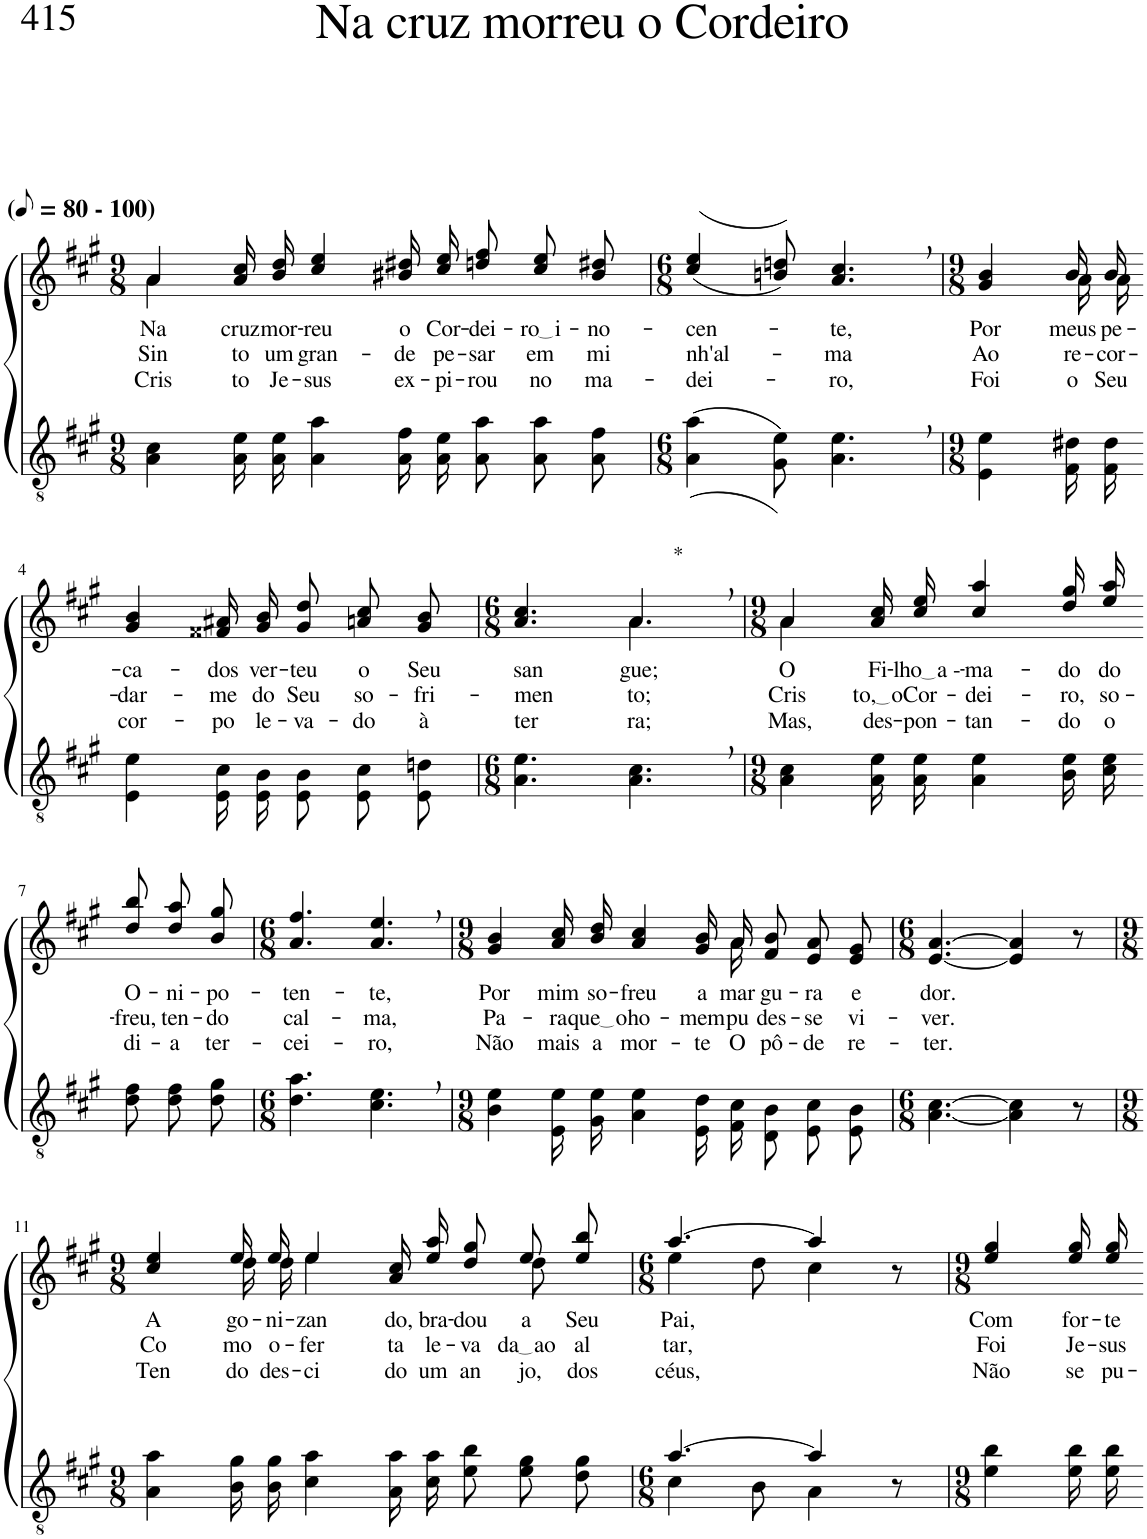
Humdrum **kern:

**kern	**kern	**text	**text	**text
*part2	*part1	*part1	*part1	*part1
*staff2	*staff1	*staff1	*staff1	*staff1
*I"Parte III e IV	*I"Parte I e II	*	*	*
*clefGv2	*clefG2	*	*	*
*Trd5c9	*Trd5c9	*	*	*
*k[f#c#g#]	*k[f#c#g#]	*	*	*
*M9/8	*M9/8	*	*	*
*MM40	*MM40	*	*	*
=1	=1	=1	=1	=1
*	*^	*	*	*
!	!LO:TX:a:B:t=(	!	!	!	!
!	!LO:TX:a:B:t=- 100)	!	!	!	!
!	!	!	!LO:LY:b	!LO:LY:b	!LO:LY:b
4A\ 4c#\	4a/	4a\	Na	Sin-	Cris-
!	!	!	!LO:LY:b	!LO:LY:b	!LO:LY:b
16A\ 16e\LL	16a\ 16cc#\LL	2..ryy	cruz	-to	-to
!	!	!	!LO:LY:b	!LO:LY:b	!LO:LY:b
16A\ 16e\JJ	16b\ 16dd\JJ	.	mor-	um	Je-
!	!	!	!LO:LY:b	!LO:LY:b	!LO:LY:b
4A\ 4a\	4cc#/ 4ee/	.	-reu	gran-	-sus
!	!	!	!LO:LY:b	!LO:LY:b	!LO:LY:b
16A\ 16f#\LL	16b#X\ 16dd#X\LL	.	o	-de	ex-
!	!	!	!LO:LY:b	!LO:LY:b	!LO:LY:b
16A\ 16e\JJ	16cc#\ 16ee\JJ	.	Cor-	pe-	-pi-
!	!	!	!LO:LY:b	!LO:LY:b	!LO:LY:b
8A\ 8a\L	8ddn\ 8ff#\L	.	-dei-	-sar	-rou
!	!	!	!LO:LY:b	!LO:LY:b	!LO:LY:b
8A\ 8a\	8cc#\ 8ee\	.	ro i	em	no
!	!	!	!LO:LY:b	!LO:LY:b	!LO:LY:b
8A\ 8f#\J	8b#\ 8dd#X\J	.	-no-	mi	ma-
*	*v	*v	*	*	*
=2	=2	=2	=2	=2
*M6/8	*M6/8	*	*	*
!	!	!LO:LY:b	!LO:LY:b	!LO:LY:b
((4A\ 4a\	((4cc#/ 4ee/	-cen-	nh'al-	-dei-
8G#\ 8e\))	8bn/ 8ddn/))	.	.	.
!	!	!LO:LY:b	!LO:LY:b	!LO:LY:b
4.A\, 4.e\,	4.a/, 4.cc#/,	-te,	-ma	-ro,
=3	=3	=3	=3	=3
*M9/8	*M9/8	*	*	*
!	!	!LO:LY:b	!LO:LY:b	!LO:LY:b
*	*^	*	*	*
4E\ 4e\	4g#/ 4b/	4ryy	Por	Ao	Foi
!	!	!	!LO:LY:b	!LO:LY:b	!LO:LY:b
16F#/ 16d#X/LL	16b/LL	16a\LL	meus	re-	o
!	!	!	!LO:LY:b	!LO:LY:b	!LO:LY:b
16F#/ 16d#/JJ	16b/JJ	16a\JJ	pe-	-cor-	Seu
!!LO:LB:g=z
=4-	=4-	=4-	=4-	=4-	=4-
!	!	!	!LO:LY:b	!LO:LY:b	!LO:LY:b
*	*v	*v	*	*	*
4E\ 4e\	4g#/ 4b/	-ca-	-dar-	cor-
!	!	!LO:LY:b	!LO:LY:b	!LO:LY:b
16E/ 16c#/LL	16f##X/ 16a#X/LL	-dos	-me	-po
!	!	!LO:LY:b	!LO:LY:b	!LO:LY:b
16E/ 16B/JJ	16g#/ 16b/JJ	ver-	do	le-
!	!	!LO:LY:b	!LO:LY:b	!LO:LY:b
8E/ 8B/L	8g#/ 8dd/L	-teu	Seu	-va-
!	!	!LO:LY:b	!LO:LY:b	!LO:LY:b
8E/ 8c#/	8an/ 8cc#/	o	so-	-do
!	!	!LO:LY:b	!LO:LY:b	!LO:LY:b
8E/ 8dn/J	8g#/ 8b/J	Seu	-fri-	à
=5	=5	=5	=5	=5
*M6/8	*M6/8	*	*	*
!	!	!LO:LY:b	!LO:LY:b	!LO:LY:b
*	*^	*	*	*
4.A\ 4.e\	4.a/ 4.cc#/	4.ryy	san-	-men-	ter-
!	!LO:TX:a:t=*	!	!	!	!
!	!	!	!LO:LY:b	!LO:LY:b	!LO:LY:b
4.A\, 4.c#\,	4.a,/	4.a\	-gue;	-to;	-ra;
=6	=6	=6	=6	=6	=6
*M9/8	*M9/8	*	*	*	*
!	!	!	!LO:LY:b	!LO:LY:b	!LO:LY:b
4A\ 4c#\	4a/	4a\	O	Cris-	Mas,
!	!	!	!LO:LY:b	!LO:LY:b	!LO:LY:b
16A\ 16e\LL	16a\ 16cc#\LL	2ryy	Fi-	to, o	des-
!	!	!	!LO:LY:b	!LO:LY:b	!LO:LY:b
16A\ 16e\JJ	16cc#\ 16ee\JJ	.	lho a -	Cor-	-pon-
!	!	!	!LO:LY:b	!LO:LY:b	!LO:LY:b
4A\ 4e\	4cc#/ 4aa/	.	-ma-	-dei-	-tan-
!	!	!	!LO:LY:b	!LO:LY:b	!LO:LY:b
16B\ 16e\LL	16dd\ 16gg#\LL	.	-do	-ro,	-do
!	!	!	!LO:LY:b	!LO:LY:b	!LO:LY:b
16c#\ 16e\JJ	16ee\ 16aa\JJ	.	do	so-	o
*	*v	*v	*	*	*
!!LO:LB:g=z
=7-	=7-	=7-	=7-	=7-
!	!	!LO:LY:b	!LO:LY:b	!LO:LY:b
8d\ 8f#\L	8dd\ 8bb\L	O-	-freu,	di-
!	!	!LO:LY:b	!LO:LY:b	!LO:LY:b
8d\ 8f#\	8dd\ 8aa\	-ni-	ten-	-a
!	!	!LO:LY:b	!LO:LY:b	!LO:LY:b
8d\ 8g#\J	8b\ 8gg#\J	-po-	-do	ter-
=8	=8	=8	=8	=8
*M6/8	*M6/8	*	*	*
!	!	!LO:LY:b	!LO:LY:b	!LO:LY:b
4.d\ 4.a\	4.a/ 4.ff#/	-ten-	cal-	-cei-
!	!	!LO:LY:b	!LO:LY:b	!LO:LY:b
4.c#\, 4.e\,	4.a/, 4.ee/,	-te,	-ma,	-ro,
=9	=9	=9	=9	=9
*M9/8	*M9/8	*	*	*
*	*^	*	*	*
!	!	!	!LO:LY:b	!LO:LY:b	!LO:LY:b
4B\ 4e\	2ryy	4g#/ 4b/	Por	Pa-	Não
!	!	!	!LO:LY:b	!LO:LY:b	!LO:LY:b
16E/ 16e/LL	.	16a\ 16cc#\LL	mim	-ra	mais
!	!	!	!LO:LY:b	!LO:LY:b	!LO:LY:b
16G#/ 16e/JJ	.	16b\ 16dd\JJ	so-	que o	a
!	!	!	!LO:LY:b	!LO:LY:b	!LO:LY:b
4A\ 4e\	.	4a/ 4cc#/	-freu	ho-	mor-
.	8.ryy	.	.	.	.
!	!	!	!LO:LY:b	!LO:LY:b	!LO:LY:b
16E/ 16d/LL	.	16g#/ 16b/LL	a-	-mem	-te
!	!	!	!LO:LY:b	!LO:LY:b	!LO:LY:b
16F#/ 16c#/JJ	16a\	16a/JJ	-mar-	pu-	O
!	!	!	!LO:LY:b	!LO:LY:b	!LO:LY:b
8D/ 8B/L	4.ryy	8f#/ 8b/L	-gu-	-des-	pô-
!	!	!	!LO:LY:b	!LO:LY:b	!LO:LY:b
8E/ 8c#/	.	8e/ 8a/	-ra	-se	-de
!	!	!	!LO:LY:b	!LO:LY:b	!LO:LY:b
8E/ 8B/J	.	8e/ 8g#/J	e	vi-	re-
*	*v	*v	*	*	*
=10	=10	=10	=10	=10
*M6/8	*M6/8	*	*	*
*	*^	*	*	*
!	!	!	!LO:LY:b	!LO:LY:b	!LO:LY:b
*	*v	*v	*	*	*
[4.A\ [4.c#\	[4.e/ [4.a/	dor.	-ver.	-ter.
4A\] 4c#\]	4e/] 4a/]	.	.	.
8r	8r	.	.	.
!!LO:LB:g=z
=11	=11	=11	=11	=11
*M9/8	*M9/8	*	*	*
!	!	!LO:LY:b	!LO:LY:b	!LO:LY:b
*	*^	*	*	*
4A\ 4a\	4cc#/ 4ee/	4ryy	A-	Co-	Ten-
!	!	!	!LO:LY:b	!LO:LY:b	!LO:LY:b
16B\ 16g#\LL	16ee/LL	16dd\LL	-go-	-mo	-do
!	!	!	!LO:LY:b	!LO:LY:b	!LO:LY:b
16B\ 16g#\JJ	16ee/JJ	16dd\JJ	-ni-	o-	des-
!	!	!	!LO:LY:b	!LO:LY:b	!LO:LY:b
4c#\ 4a\	4ee/	4ee\	-zan-	-fer-	-ci-
!	!	!	!LO:LY:b	!LO:LY:b	!LO:LY:b
16A\ 16a\LL	16a\ 16cc#\LL	4ryy	-do,	-ta	-do
!	!	!	!LO:LY:b	!LO:LY:b	!LO:LY:b
16c#\ 16a\JJ	16ee\ 16aa\JJ	.	bra-	le-	um
!	!	!	!LO:LY:b	!LO:LY:b	!LO:LY:b
8e\ 8b\L	8dd\ 8gg#\L	.	-dou	-va-	an-
!	!	!	!LO:LY:b	!LO:LY:b	!LO:LY:b
8e\ 8g#\	8ee\	8dd\	a	da ao	-jo,
!	!	!	!LO:LY:b	!LO:LY:b	!LO:LY:b
8d\ 8g#\J	8ee\ 8bb\J	8ryy	Seu	al-	dos
=12	=12	=12	=12	=12	=12
*M6/8	*M6/8	*	*	*	*
*^	*	*	*	*	*
!	!	!	!	!LO:LY:b	!LO:LY:b	!LO:LY:b
[4.a/	4c#\	[4.aa/	4ee\	Pai,	-tar,	céus,
.	8B\	.	8dd\	.	.	.
4a/]	4A\	4aa/]	4cc#\	.	.	.
8r	8ryy	8r	8ryy	.	.	.
*v	*v	*	*	*	*	*
*	*v	*v	*	*	*
=13	=13	=13	=13	=13
*M9/8	*M9/8	*	*	*
*^	*^	*	*	*
!	!	!	!	!LO:LY:b	!LO:LY:b	!LO:LY:b
*v	*v	*	*	*	*	*
*	*v	*v	*	*	*
4e\ 4b\	4ee/ 4gg#/	-Com	-Foi	Não
!	!	!LO:LY:b	!LO:LY:b	!LO:LY:b
16e\ 16b\LL	16ee\ 16gg#\LL	for-	Je-	se
!	!	!LO:LY:b	!LO:LY:b	!LO:LY:b
16e\ 16b\JJ	16ee\ 16gg#\JJ	-te	-sus	pu-
=-	=-	=-	=-	=-
*-	*-	*-	*-	*-
